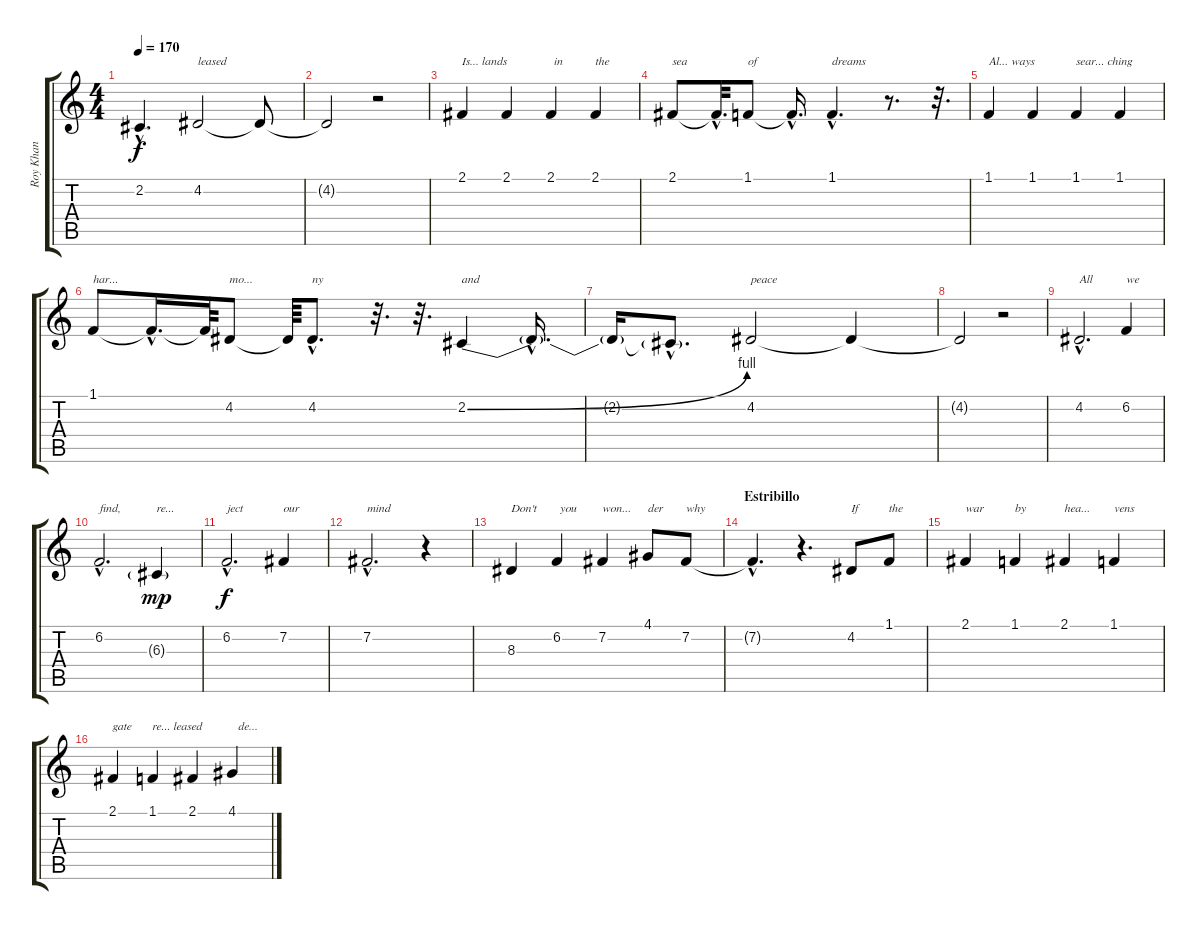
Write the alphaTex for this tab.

\track ("Roy Khan" "Roy Khan") {instrument viola}
\staff {score tabs}
\tuning (E4 B3 G3 D3 A2 E2) {hide}
\ts (4 4)
\tempo 170
\clef g2
\ks c
2.2{hac t}.4{d dy f} 4.2.2{txt "leased"} 4.2{t}.8 |
4.2{t}.2 r.2 |
2.1.4{txt "Is... lands" volume 16} 2.1.4 2.1.4{txt " in"} 2.1.4{txt "the"} |
2.1.8{txt "sea"} 2.1{hac t}.32{d} 1.1.8{txt "of"} 1.1{hac t}.16{d} 1.1{hac}.4{d txt "dreams"} r.8{d} r.32{d} |
1.1.4{txt "Al... ways"} 1.1.4 1.1.4{txt "sear... ching"} 1.1.4 |
1.1.8{txt "har..."} 1.1{hac t}.16{d} 1.1{t}.64 4.2.8{txt "mo..."} 4.2{t}.64 4.2{hac}.8{d txt "ny"} r.32{d} r.32{d} 2.2{be (bend 0 0 60 4)}.4{txt "and"} 2.2{hac t}.16{d} |
2.2{t}.16 2.2{hac t}.8{d} 4.2.2{txt "peace" volume 13} 4.2{t}.4 |
4.2{t}.2 r.2 |
4.2{hac}.2{d txt "All" volume 16} 6.2.4{txt "we"} |
6.2{hac}.2{d txt "find,"} 6.3{g}.4{txt "re..." dy mp} |
6.2{hac}.2{d txt "ject" dy f} 7.2.4{txt "our"} |
7.2{hac}.2{d txt "mind"} r.4 |
8.3.4{txt "Don't"} 6.2.4{txt " you"} 7.2.4{txt "won..."} 4.1.8{txt "der"} 7.2.8{txt "why"} |
\section ("" "Estribillo")
7.2{hac t}.4{d} r.4{d} 4.2.8{txt "If"} 1.1.8{txt "the"} |
2.1.4{txt "war"} 1.1.4{txt "by"} 2.1.4{txt "hea..."} 1.1.4{txt "vens"} |
2.1.4{txt "gate"} 1.1.4{txt "re... leased"} 2.1.4 4.1.4{txt "  de..."}
